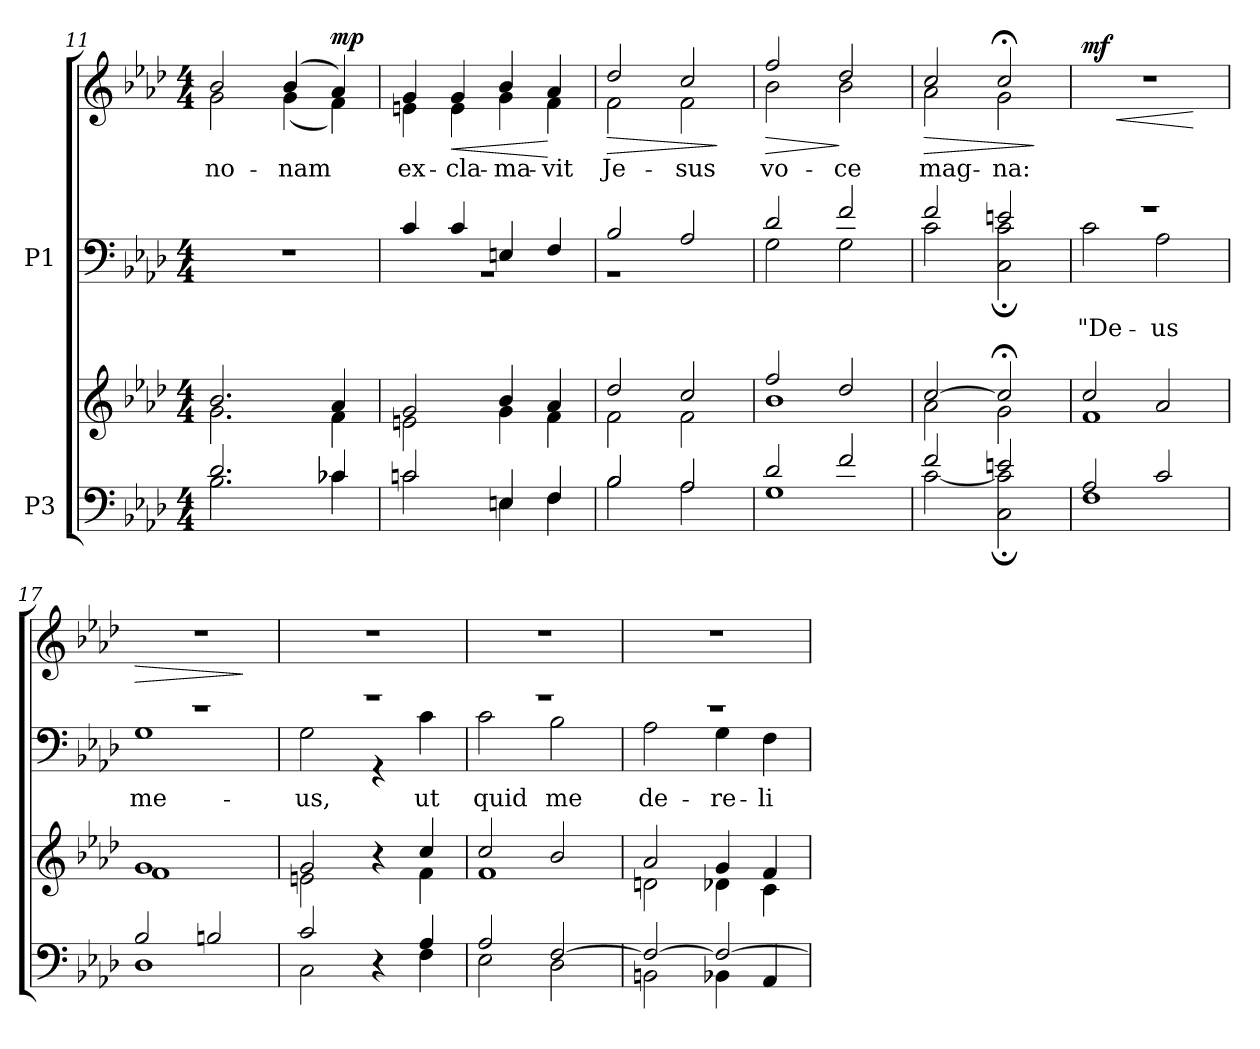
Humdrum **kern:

**kern	**kern	**kern	**text	**kern	**text	**dynam
*part2	*part2	*part1	*part1	*part1	*part1	*part1
*staff4	*staff3	*staff2	*staff2	*staff1	*staff1	*staff1/2
*I"P3	*	*I"P1	*	*	*	*
*clefF4	*clefG2	*clefF4	*	*clefG2	*	*
*k[b-e-a-d-]	*k[b-e-a-d-]	*k[b-e-a-d-]	*	*k[b-e-a-d-]	*	*
*A-:	*A-:	*A-:	*	*A-:	*	*
*M4/4	*M4/4	*M4/4	*	*M4/4	*	*
=11	=11	=11	=11	=11	=11	=11
*^	*^	*	*	*	*	*
!	!	!	!	!	!	!	!LO:LY:b:color=#000000	!
*	*	*	*	*^	*	*^	*	*
2.d-i/	2.B-i\	2.b-i/	2.gi\	1r	2.ryy	.	2b-i/	2gi\	no-	.
!	!	!	!	!	!	!	!	!	!LO:LY:b:color=#000000	!
.	.	.	.	.	.	.	(4b-i/	(4gi\	-nam	.
4c-Xi/	4c-i\	4a-i/	4fi\	.	4ryy	.	4a-i/)	4fi\)	.	mp
=12	=12	=12	=12	=12	=12	=12	=12	=12	=12	=12
!	!	!	!	!	!	!	!	!	!LO:LY:b:color=#000000	!
2ci/	2cni\	2gi/	2eni\	4ci/	1r	.	4gi/	4eni\	ex-	.
!	!	!	!	!	!	!	!	!	!LO:LY:b:color=#000000	!LO:HP:b
.	.	.	.	4ci/	.	.	4gi/	4ei\	-cla-	<
!	!	!	!	!	!	!	!	!	!LO:LY:b:color=#000000	!
4Eni/	4Ei\	4b-i/	4gi\	4Eni/	.	.	4b-i/	4gi\	-ma-	.
!	!	!	!	!	!	!	!	!	!LO:LY:b:color=#000000	!
4Fi/	4Fi\	4a-i/	4fi\	4Fi/	.	.	4a-i/	4fi\	-vit	[
=13	=13	=13	=13	=13	=13	=13	=13	=13	=13	=13
!	!	!	!	!	!	!	!	!	!LO:LY:b:color=#000000	!LO:HP:b
2B-i/	2B-i\	2dd-i/	2fi\	2B-i/	1r	.	2dd-i/	2fi\	Je-	>
!	!	!	!	!	!	!	!	!	!LO:LY:b:color=#000000	!
2A-i/	2A-i\	2cci/	2fi\	2A-i/	.	.	2cci/	2fi\	-sus	[ [
*v	*v	*	*	*v	*v	*	*v	*v	*	*
*	*v	*v	*	*	*	*	*
.	.	.	.	.	.	]
=14	=14	=14	=14	=14	=14	=14
*^	*^	*^	*	*	*	*
!	!	!	!	!	!	!	!	!LO:LY:b:color=#000000	!LO:HP:b
*	*	*	*	*	*	*	*^	*	*
2d-i/	1Gi	2ffi/	1b-i	2d-i/	2Gi\	.	2ffi/	2b-i\	vo-	>
!	!	!	!	!	!	!	!	!	!LO:LY:b:color=#000000	!
2fi/	.	2dd-i/	.	2fi/	2Gi\	.	2dd-i/	2b-i\	-ce	]
=15	=15	=15	=15	=15	=15	=15	=15	=15	=15	=15
!	!	!	!	!	!	!	!	!	!LO:LY:b:color=#000000	!LO:HP:b
2fi/	[<2ci\	[>2cci/	2a-i\	2fi/	2ci\	.	2cci/	2a-i\	mag-	>
!	!	!	!	!	!	!	!	!	!LO:LY:b:color=#000000	!
2eni/	2Ci\; 2ci];	2cc;i/]	2gi\	2eni/	2Ci\; 2ci;	.	2cc;i/	2gi\	-na:	[ [
*v	*v	*	*	*v	*v	*	*v	*v	*	*
*	*v	*v	*	*	*	*	*
.	.	.	.	.	.	]
!!LO:LB:g=z
=16	=16	=16	=16	=16	=16	=16
*^	*^	*^	*	*	*	*
!	!	!	!	!	!	!LO:LY:a:color=#000000	!	!	!LO:HP:b
2A-i/	1Fi	2cci/	1fi	1r	2ci\	"De-	1r	.	< mf
!	!	!	!	!	!	!LO:LY:a:color=#000000	!	!	!
2ci/	.	2a-i/	.	.	2A-i\	-us	.	.	.
*v	*v	*	*	*v	*v	*	*	*	*
*	*v	*v	*	*	*	*	*
.	.	.	.	.	.	[
=17	=17	=17	=17	=17	=17	=17
*^	*^	*^	*	*	*	*
!	!	!	!	!	!	!LO:LY:a:color=#000000	!	!	!LO:HP:b
2B-i/	1D-i	1gi	1fi	1r	1Gi	me-	1r	.	>
2Bni/	.	.	.	.	.	.	.	.	.
*v	*v	*	*	*v	*v	*	*	*	*
*	*v	*v	*	*	*	*	*
.	.	.	.	.	.	]
=18	=18	=18	=18	=18	=18	=18
*^	*^	*^	*	*	*	*
!	!	!	!	!	!	!LO:LY:a:color=#000000	!	!	!
2ci/	2Ci\	2gi/	2eni\	1r	2Gi\	-us,	1r	.	.
4r	4ryy	4r	4ryy	.	4r	.	.	.	.
!	!	!	!	!	!	!LO:LY:a:color=#000000	!	!	!
4A-i/	4Fi\	4cci/	4fi\	.	4ci\	ut	.	.	.
=19	=19	=19	=19	=19	=19	=19	=19	=19	=19
!	!	!	!	!	!	!LO:LY:a:color=#000000	!	!	!
2A-i/	2E-i\	2cci/	1fi	1r	2ci\	quid	1r	.	.
!	!	!	!	!	!	!LO:LY:a:color=#000000	!	!	!
[>2Fi/	2D-i\	2b-i/	.	.	2B-i\	me	.	.	.
=20	=20	=20	=20	=20	=20	=20	=20	=20	=20
!	!	!	!	!	!	!LO:LY:a:color=#000000	!	!	!
2Fi/_>	2BBni\	2a-i/	2dni\	1r	2A-i\	de-	1r	.	.
!	!	!	!	!	!	!LO:LY:a:color=#000000	!	!	!
2Fi/_>	4BB-Xi\	4gi/	4d-Xi\	.	4Gi\	-re-	.	.	.
!	!	!	!	!	!	!LO:LY:a:color=#000000	!	!	!
.	4AA-i/	4fi/	4ci\	.	4Fi\	-li-	.	.	.
*v	*v	*	*	*v	*v	*	*	*	*
*	*v	*v	*	*	*	*	*
=	=	=	=	=	=	=
*-	*-	*-	*-	*-	*-	*-
